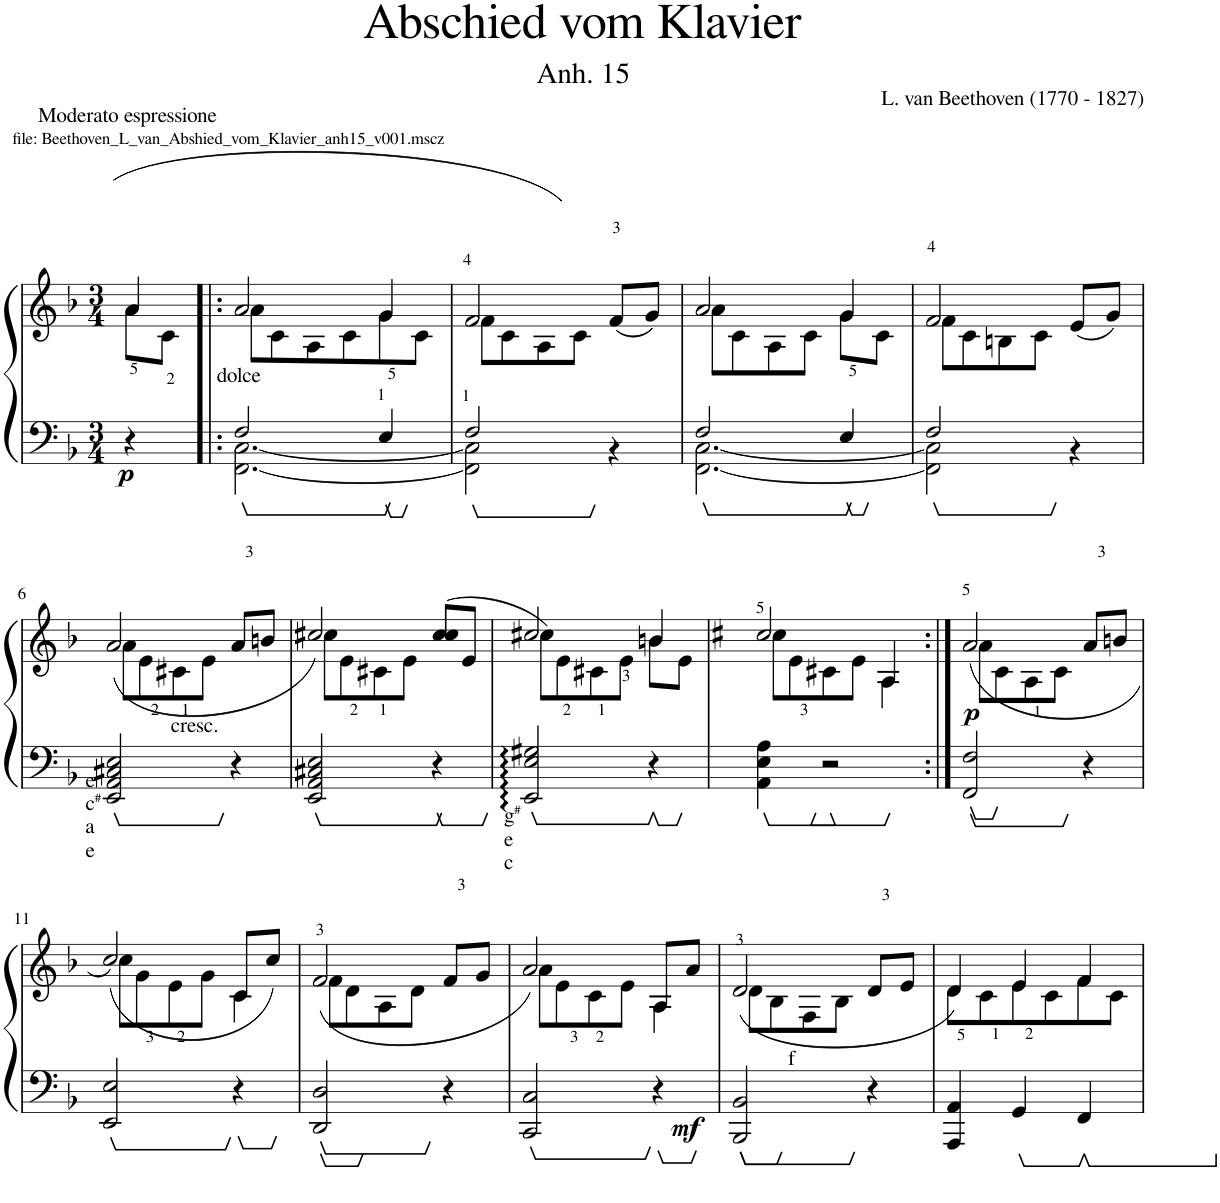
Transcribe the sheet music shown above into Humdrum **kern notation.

**kern	**kern	**dynam
*part1	*part1	*part1
*staff2	*staff1	*staff1/2
*I"Piano	*	*
*I'Pno.	*	*
*clefF4	*clefG2	*
*k[b-]	*k[b-]	*
*M3/4	*M3/4	*
=1	=1	=1
*	*^	*
!	!LO:TX:a:t=file&colon; Beethoven_L_van_Abshied_vom_Klavier_anh15_v001.mscz	!	!
!	!LO:TX:a:t=Moderato espressione	!	!
!	!	!	!LO:DY:b=2
4r	(8a\L	4a/	p
.	8c<\J	.	.
=2!|:	=2!|:	=2!|:	=2!|:
*^	*	*	*
!LO:TX:a:t=dolce	!	!	!	!
2F/	[2.FF\ [2.C\	8a\L	2a/	.
.	.	8c\	.	.
.	.	8A\	.	.
.	.	8c\	.	.
4E/	.	8g\	4g/	.
.	.	8c\J	.	.
=3	=3	=3	=3	=3
2F/	2FF\] 2C\]	8f\L	2f/	.
.	.	8c\	.	.
.	.	8A\	.	.
.	.	8c\J)	.	.
4ryy	4r	(8f/L	4ryy	.
.	.	8g/J)	.	.
=4	=4	=4	=4	=4
2F/	[2.FF\ [2.C\	8a\L	2a/	.
.	.	8c\	.	.
.	.	8A\	.	.
.	.	8c\J	.	.
4E/	.	8g\L	4g/	.
.	.	8c\J	.	.
=5	=5	=5	=5	=5
2F/	2FF\] 2C\]	8f\L	2f/	.
.	.	8c\	.	.
.	.	8Bn\	.	.
.	.	8c\J	.	.
4ryy	4r	(8e/L	4ryy	.
.	.	8g/J)	.	.
*v	*v	*	*	*
!!LO:LB:g=z	!!
=6	=6	=6	=6
!LO:TX:a:t=e	!	!	!
!LO:TX:a:t=c	!	!	!
!LO:TX:a:t=#	!	!	!
!LO:TX:a:t=a	!	!	!
!LO:TX:a:t=e	!	!	!
2EE/ 2AA/ 2C#X/ 2E/	8a\L	(2a/	.
.	8e\	.	.
!	!LO:TX:b:t=cresc.	!	!
.	8c#X\	.	.
.	8e\J	.	.
4r	8a/L	4ryy	.
.	8bn/J	.	.
=7	=7	=7	=7
2EE/ 2AA/ 2C#X/ 2E/	8cc\L	2cc#X/)	.
.	8e\	.	.
.	8c#X\	.	.
.	8e\J	.	.
4r	(8cc#/L	4cc#/	.
.	8e/J	.	.
=8	=8	=8	=8
!LO:TX:b:t=g	!	!	!
!LO:TX:b:t=#	!	!	!
!LO:TX:b:t=e	!	!	!
!LO:TX:b:t=c	!	!	!
2EE/ 2E/ 2G#X/	8cc\L)	2cc#X/	.
.	8e\	.	.
.	8c#X\	.	.
.	8e\J	.	.
4r	8bn\L	4b/	.
.	8e\J	.	.
=9	=9	=9	=9
4AA\ 4E\ 4A\	8cc#X\L	2cc#/	.
.	8e\	.	.
2r	8c#X\	.	.
.	8e\J	.	.
.	4A\	4A/	.
=10:|!	=10:|!	=10:|!	=10:|!
!	!	!	!LO:DY:b
2FF/ 2F/	8a\L	(2a/	p
.	8c\	.	.
.	8A\	.	.
.	8c\J	.	.
4r	8a/L	4ryy	.
.	8bn/J	.	.
!!LO:LB:g=z	!!
=11	=11	=11	=11
2EE/ 2E/	8cc\L	2cc/)	.
.	8g\	.	.
.	8e\	.	.
.	8g\J	.	.
4r	8c/L	4c\	.
.	(8cc/J	.	.
=12	=12	=12	=12
2DD/ 2D/	8f\L	(2f/	.
.	8d\	.	.
.	8A\	.	.
.	8d\J	.	.
4r	8f/L	4ryy	.
.	8g/J	.	.
=13	=13	=13	=13
2CC/ 2C/	8a\L	2a/)	.
.	8e\	.	.
.	8c\	.	.
.	8e\J	.	.
!	!	!	!LO:DY:b=2
4r	8A/L	4A\	mf
.	8a/J	.	.
=14	=14	=14	=14
2BBB-/ 2BB-/	8d\L	(2d/	.
.	8B-\	.	.
!	!LO:TX:b:t=f	!	!
.	8F\	.	.
.	8B-\J	.	.
4r	8d/L	4ryy	.
.	8e/J	.	.
=15	=15	=15	=15
4AAA/ 4AA/	8d\L	4d/)	.
.	8c\	.	.
4GG/	8e\	4e/	.
.	8c\	.	.
4FF/	8f\	4f/	.
.	8c\J	.	.
*	*v	*v	*
=	=	=
*-	*-	*-
